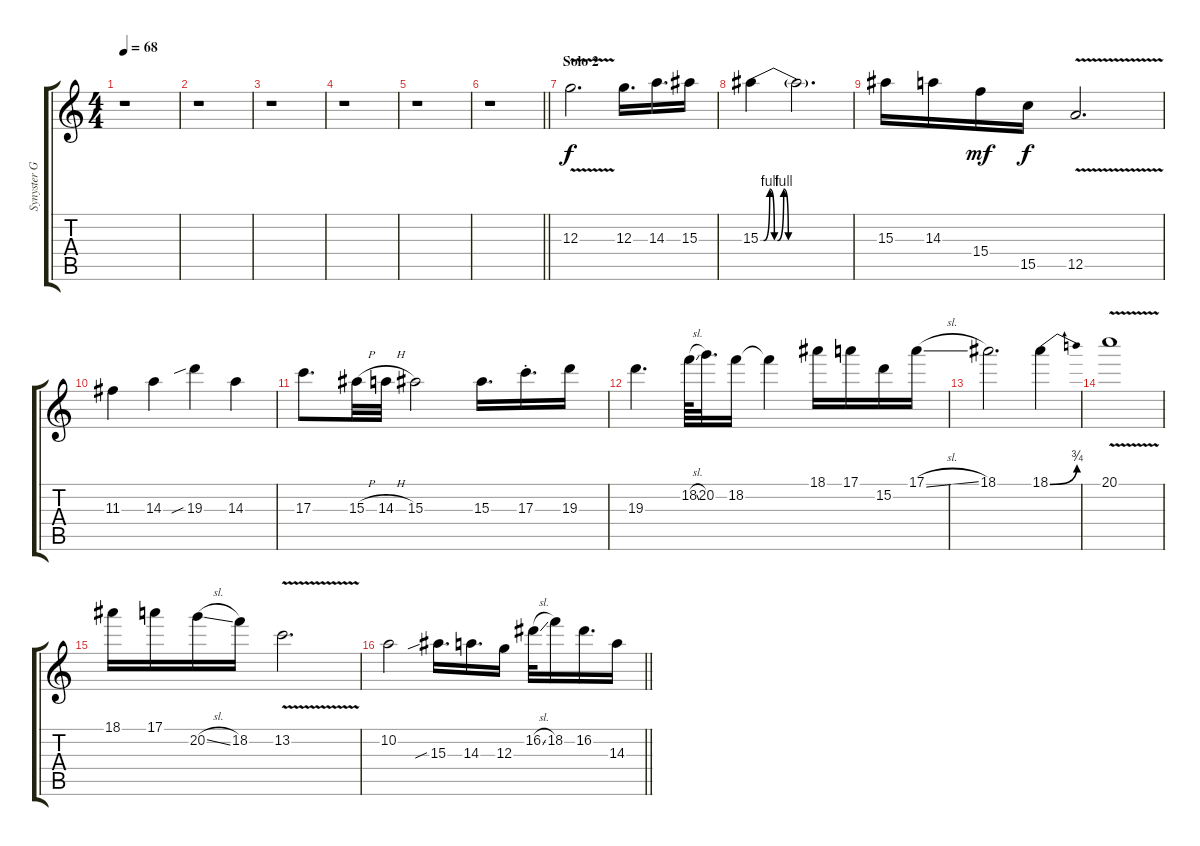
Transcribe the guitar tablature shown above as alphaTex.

\track ("Synyster Gates" "Synyster G") {instrument distortionguitar}
\staff {score tabs}
\tuning (E4 B3 G3 D3 A2 D2) {hide}
\ts (4 4)
\tempo 68
\clef g2
\ks c
r.1{dy f} |
r.1 |
r.1 |
r.1 |
r.1 |
\barLineRight lightlight
r.1 |
\section ("" "Solo 2")
12.3{v}.2{d volume 14 instrument distortionguitar} 12.3.16{d} 14.3.16{d} 15.3.16 |
15.3{be (custom 0 0 2 0 6 4 9 0 11 0 15 4 18 0 30 0 42 0 50 0 60 0)}.4 15.3{t}.2{d} |
15.3.16 14.3.16 15.4.16{dy mf} 15.5.16{dy f} 12.5{v}.2{d} |
11.3.4 14.3.4 19.3{sib}.4 14.3.4 |
17.3.8{d} 15.3{h}.32 14.3{h}.32 15.3.2 15.3.16{d} 17.3{st}.16{d} 19.3.16 |
19.3.4{d} 18.2{sl}.64 20.2.32{d} 18.2.16 18.2{t}.4 18.1.16 17.1.16 15.2.16 17.1{sl}.16 |
18.1.2{d} 18.1{be (bend 0 0 60 3)}.4 |
20.1{v}.1 |
18.1.16 17.1.16 20.2{sl}.16 18.2.16 13.2{v}.2{d} |
\barLineRight lightlight
10.2.2 15.3{sib}.16{d} 14.3.16{d} 12.3.16 16.2{sl}.32 18.2.16 16.2.16{d} 14.3.16
